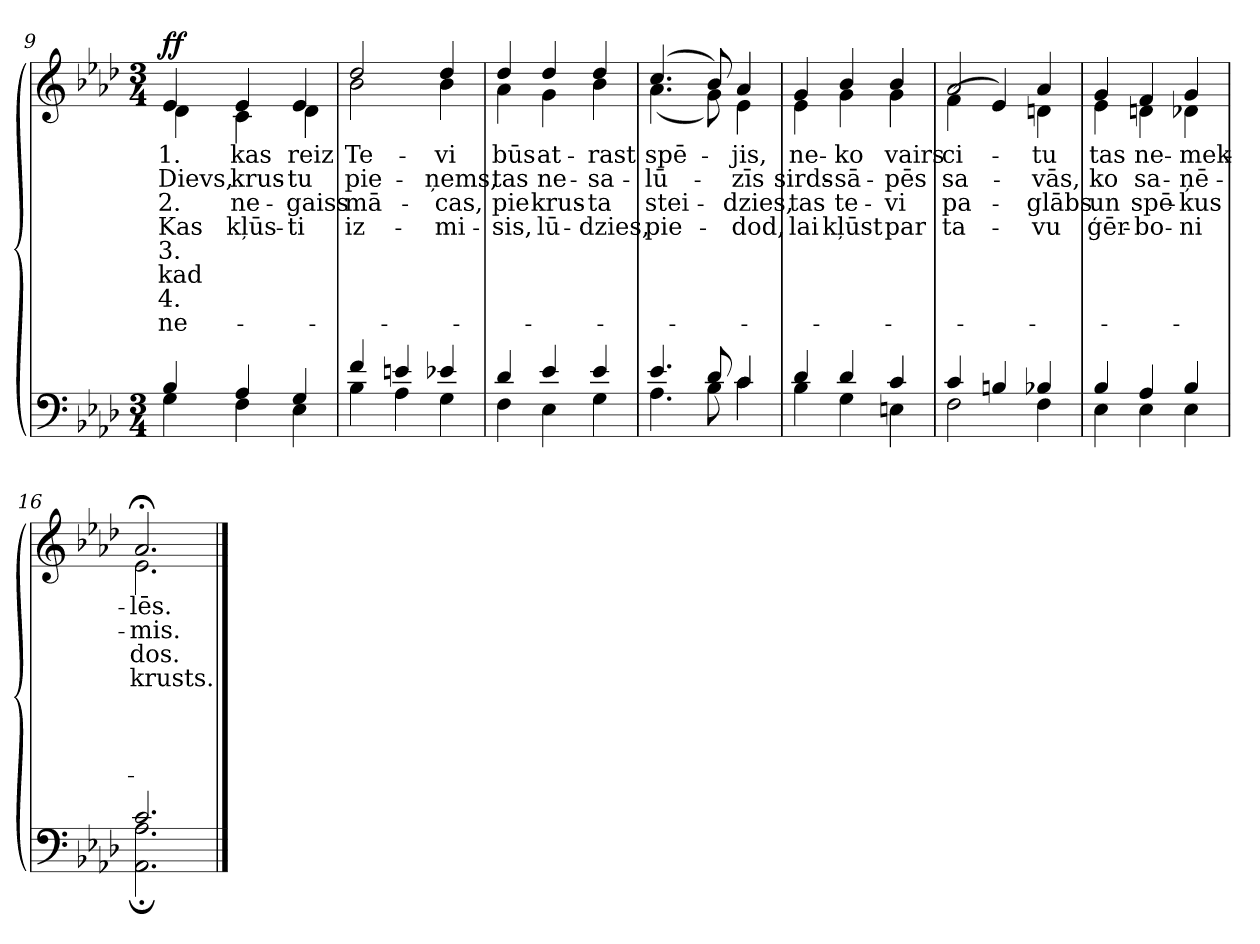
**kern	**kern	**text	**text	**text	**text	**text	**text	**text	**text	**dynam
*part1	*part1	*part1	*part1	*part1	*part1	*part1	*part1	*part1	*part1	*part1
*staff2	*staff1	*staff1	*staff1	*staff1	*staff1	*staff1	*staff1	*staff1	*staff1	*staff1/2
!!LO:LB:g=z
*clefF4	*clefG2	*	*	*	*	*	*	*	*	*
*k[b-e-a-d-]	*k[b-e-a-d-]	*	*	*	*	*	*	*	*	*
*A-:	*A-:	*	*	*	*	*	*	*	*	*
*M3/4	*M3/4	*	*	*	*	*	*	*	*	*
=9	=9	=9	=9	=9	=9	=9	=9	=9	=9	=9
*^	*	*	*	*	*	*	*	*	*	*
!	!	!	!LO:LY:b:color=#000000	!LO:LY:b:color=#000000	!LO:LY:b:color=#000000	!LO:LY:b:color=#000000	!LO:LY:b:color=#000000	!LO:LY:b:color=#000000	!LO:LY:b:color=#000000	!LO:LY:b:color=#000000	!
*	*	*^	*	*	*	*	*	*	*	*	*
4B-i/	4Gi\	4e-i/	4d-i\	1.	Dievs,	2.	Kas	3.	kad	4.	ne-	f f
!	!	!	!	!LO:LY:b:color=#000000	!LO:LY:b:color=#000000	!LO:LY:b:color=#000000	!LO:LY:b:color=#000000	!	!	!	!	!
4A-i/	4Fi\	4e-i/	4ci\	kas	krus-	ne-	-kļūs-	.	.	.	.	.
!	!	!	!	!LO:LY:b:color=#000000	!LO:LY:b:color=#000000	!LO:LY:b:color=#000000	!LO:LY:b:color=#000000	!	!	!	!	!
4Gi/	4E-i\	4e-i/	4d-i\	reiz	-tu	-gaiss	-ti	.	.	.	.	.
=10	=10	=10	=10	=10	=10	=10	=10	=10	=10	=10	=10	=10
!	!	!	!	!LO:LY:b:color=#000000	!LO:LY:b:color=#000000	!LO:LY:b:color=#000000	!LO:LY:b:color=#000000	!	!	!	!	!
4fi/	4B-i\	2dd-i/	2b-i\	Te-	pie-	mā-	iz-	.	.	.	.	.
4eni/	4A-i\	.	.	.	.	.	.	.	.	.	.	.
!	!	!	!	!LO:LY:b:color=#000000	!LO:LY:b:color=#000000	!LO:LY:b:color=#000000	!LO:LY:b:color=#000000	!	!	!	!	!
4e-Xi/	4Gi\	4dd-i/	4b-i\	-vi	-ņems,	-cas,	-mi-	.	.	.	.	.
=11	=11	=11	=11	=11	=11	=11	=11	=11	=11	=11	=11	=11
!	!	!	!	!LO:LY:b:color=#000000	!LO:LY:b:color=#000000	!LO:LY:b:color=#000000	!LO:LY:b:color=#000000	!	!	!	!	!
4d-i/	4Fi\	4dd-i/	4a-i\	būs	tas	pie	-sis,	.	.	.	.	.
!	!	!	!	!LO:LY:b:color=#000000	!LO:LY:b:color=#000000	!LO:LY:b:color=#000000	!LO:LY:b:color=#000000	!	!	!	!	!
4e-i/	4E-i\	4dd-i/	4gi\	at-	ne-	krus-	lū-	.	.	.	.	.
!	!	!	!	!LO:LY:b:color=#000000	!LO:LY:b:color=#000000	!LO:LY:b:color=#000000	!LO:LY:b:color=#000000	!	!	!	!	!
4e-i/	4Gi\	4dd-i/	4b-i\	-rast	-sa-	-ta	-dzies,	.	.	.	.	.
=12	=12	=12	=12	=12	=12	=12	=12	=12	=12	=12	=12	=12
!	!	!	!	!LO:LY:b:color=#000000	!LO:LY:b:color=#000000	!LO:LY:b:color=#000000	!LO:LY:b:color=#000000	!	!	!	!	!
4.e-i/	4.A-i\	(4.cci/	(4.a-i\	spē-	-lū-	stei-	pie-	.	.	.	.	.
8d-i/	8B-i\	8b-i/)	8gi\)	.	.	.	.	.	.	.	.	.
!	!	!	!	!LO:LY:b:color=#000000	!LO:LY:b:color=#000000	!LO:LY:b:color=#000000	!LO:LY:b:color=#000000	!	!	!	!	!
4ci/	4ci\	4a-i/	4e-i\	-jis,	-zīs	-dzies,	-dod,	.	.	.	.	.
=13	=13	=13	=13	=13	=13	=13	=13	=13	=13	=13	=13	=13
!	!	!	!	!LO:LY:b:color=#000000	!LO:LY:b:color=#000000	!LO:LY:b:color=#000000	!LO:LY:b:color=#000000	!	!	!	!	!
4d-i/	4B-i\	4gi/	4e-i\	ne-	sirds-	tas	lai	.	.	.	.	.
!	!	!	!	!LO:LY:b:color=#000000	!LO:LY:b:color=#000000	!LO:LY:b:color=#000000	!LO:LY:b:color=#000000	!	!	!	!	!
4d-i/	4Gi\	4b-i/	4gi\	-ko	-sā-	te-	kļūst	.	.	.	.	.
!	!	!	!	!LO:LY:b:color=#000000	!LO:LY:b:color=#000000	!LO:LY:b:color=#000000	!LO:LY:b:color=#000000	!	!	!	!	!
4ci/	4Eni\	4b-i/	4gi\	vairs	-pēs	-vi	par	.	.	.	.	.
=14	=14	=14	=14	=14	=14	=14	=14	=14	=14	=14	=14	=14
!	!	!	!	!LO:LY:b:color=#000000	!LO:LY:b:color=#000000	!LO:LY:b:color=#000000	!LO:LY:b:color=#000000	!	!	!	!	!
4ci/	2Fi\	2a-i/	(4fi\	ci-	sa-	pa-	ta-	.	.	.	.	.
4Bni/	.	.	4e-i/)	.	.	.	.	.	.	.	.	.
!	!	!	!	!LO:LY:b:color=#000000	!LO:LY:b:color=#000000	!LO:LY:b:color=#000000	!LO:LY:b:color=#000000	!	!	!	!	!
4B-Xi/	4Fi\	4a-i/	4dni\	-tu	-vās,	-glābs	-vu	.	.	.	.	.
=15	=15	=15	=15	=15	=15	=15	=15	=15	=15	=15	=15	=15
!	!	!	!	!LO:LY:b:color=#000000	!LO:LY:b:color=#000000	!LO:LY:b:color=#000000	!LO:LY:b:color=#000000	!	!	!	!	!
4B-i/	4E-i\	4gi/	4e-i\	tas	ko	un	ģēr-	.	.	.	.	.
!	!	!	!	!LO:LY:b:color=#000000	!LO:LY:b:color=#000000	!LO:LY:b:color=#000000	!LO:LY:b:color=#000000	!	!	!	!	!
4A-i/	4E-i\	4fi/	4dni\	ne-	sa-	spē-	-bo-	.	.	.	.	.
!	!	!	!	!LO:LY:b:color=#000000	!LO:LY:b:color=#000000	!LO:LY:b:color=#000000	!LO:LY:b:color=#000000	!	!	!	!	!
4B-i/	4E-i\	4gi/	4d-Xi\	-mek-	-ņē-	-kus	-ni	.	.	.	.	.
=16	=16	=16	=16	=16	=16	=16	=16	=16	=16	=16	=16	=16
!	!	!	!	!LO:LY:b:color=#000000	!LO:LY:b:color=#000000	!LO:LY:b:color=#000000	!LO:LY:b:color=#000000	!	!	!	!	!
2.ci/	2.AA-i\; 2.A-i;	2.a-;i/	2.e-i\	-lēs.	-mis.	dos.	krusts.	.	.	.	.	.
*v	*v	*	*	*	*	*	*	*	*	*	*	*
*	*v	*v	*	*	*	*	*	*	*	*	*
==	==	==	==	==	==	==	==	==	==	==
*-	*-	*-	*-	*-	*-	*-	*-	*-	*-	*-
